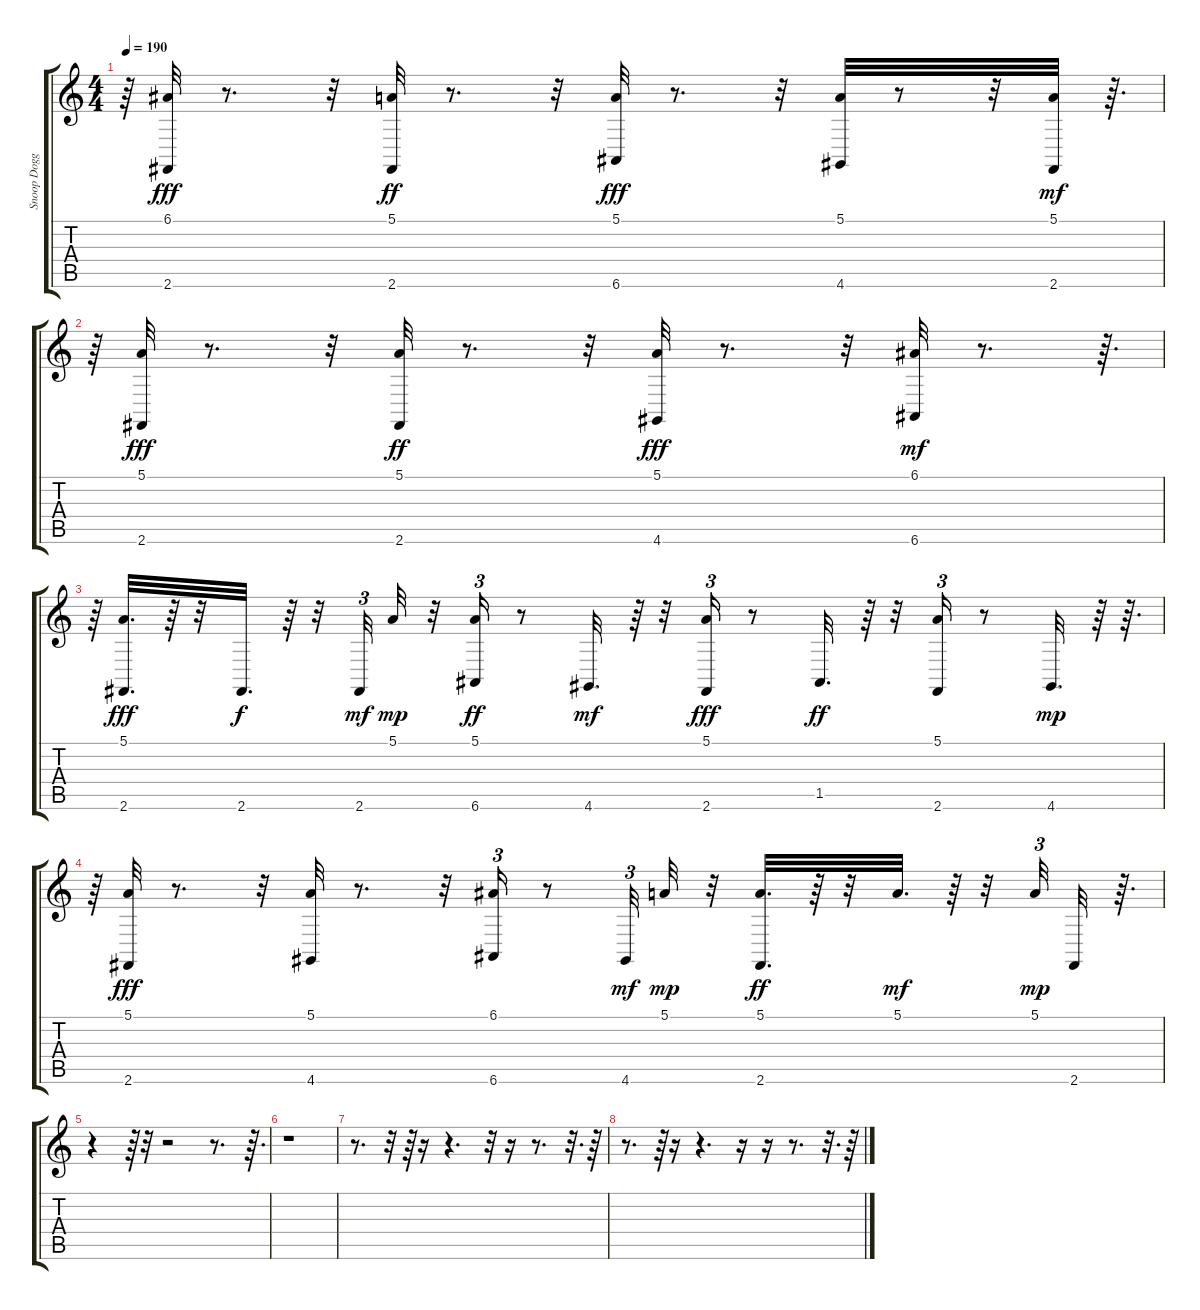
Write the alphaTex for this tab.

\track ("Snoop Dogg" "Snoop Dogg") {instrument acousticgrandpiano}
\staff {score tabs}
\tuning (E4 B3 G3 D3 A2 E2) {hide}
\ts (4 4)
\tempo 190
\clef g2
\ks c
r.64{dy mp} (6.1 2.6).32{dy fff} r.8{d} r.32 (5.1 2.6).32{dy ff} r.8{d} r.32 (5.1 6.6).32{dy fff} r.8{d} r.32 (5.1 4.6).32 r.8 r.32 (5.1 2.6).32{dy mf} r.64{d} |
r.64 (5.1 2.6).32{dy fff} r.8{d} r.32 (5.1 2.6).32{dy ff} r.8{d} r.32 (5.1 4.6).32{dy fff} r.8{d} r.32 (6.1 6.6).32{dy mf} r.8{d} r.64{d} |
r.64 (5.1 2.6).32{d dy fff} r.64 r.32 2.6.32{d dy f} r.64 r.32 2.6.32{tu (3 2) dy mf} 5.1.32{dy mp} r.32 (5.1 6.6).16{tu (3 2) dy ff} r.8 4.6.32{d dy mf} r.64 r.32 (5.1 2.6).16{tu (3 2) dy fff} r.8 1.5.32{d dy ff} r.64 r.32 (5.1 2.6).16{tu (3 2)} r.8 4.6.32{d dy mp} r.64 r.64{d} |
r.64 (5.1 2.6).32{dy fff} r.8{d} r.32 (5.1 4.6).32 r.8{d} r.32 (6.1 6.6).16{tu (3 2)} r.8 4.6.32{tu (3 2) dy mf} 5.1.32{dy mp} r.32 (5.1 2.6).32{d dy ff} r.64 r.32 5.1.32{d dy mf} r.64 r.32 5.1.32{tu (3 2) dy mp} 2.6.32 r.64{d} |
r.4 r.64 r.32 r.2 r.8{d} r.64{d} |
r.1 |
r.8{d} r.32 r.64 r.16 r.4{d} r.32 r.16 r.8{d} r.32{d} r.64 |
r.8{d} r.64 r.16 r.4{d} r.16 r.16 r.8{d} r.32{d} r.64
